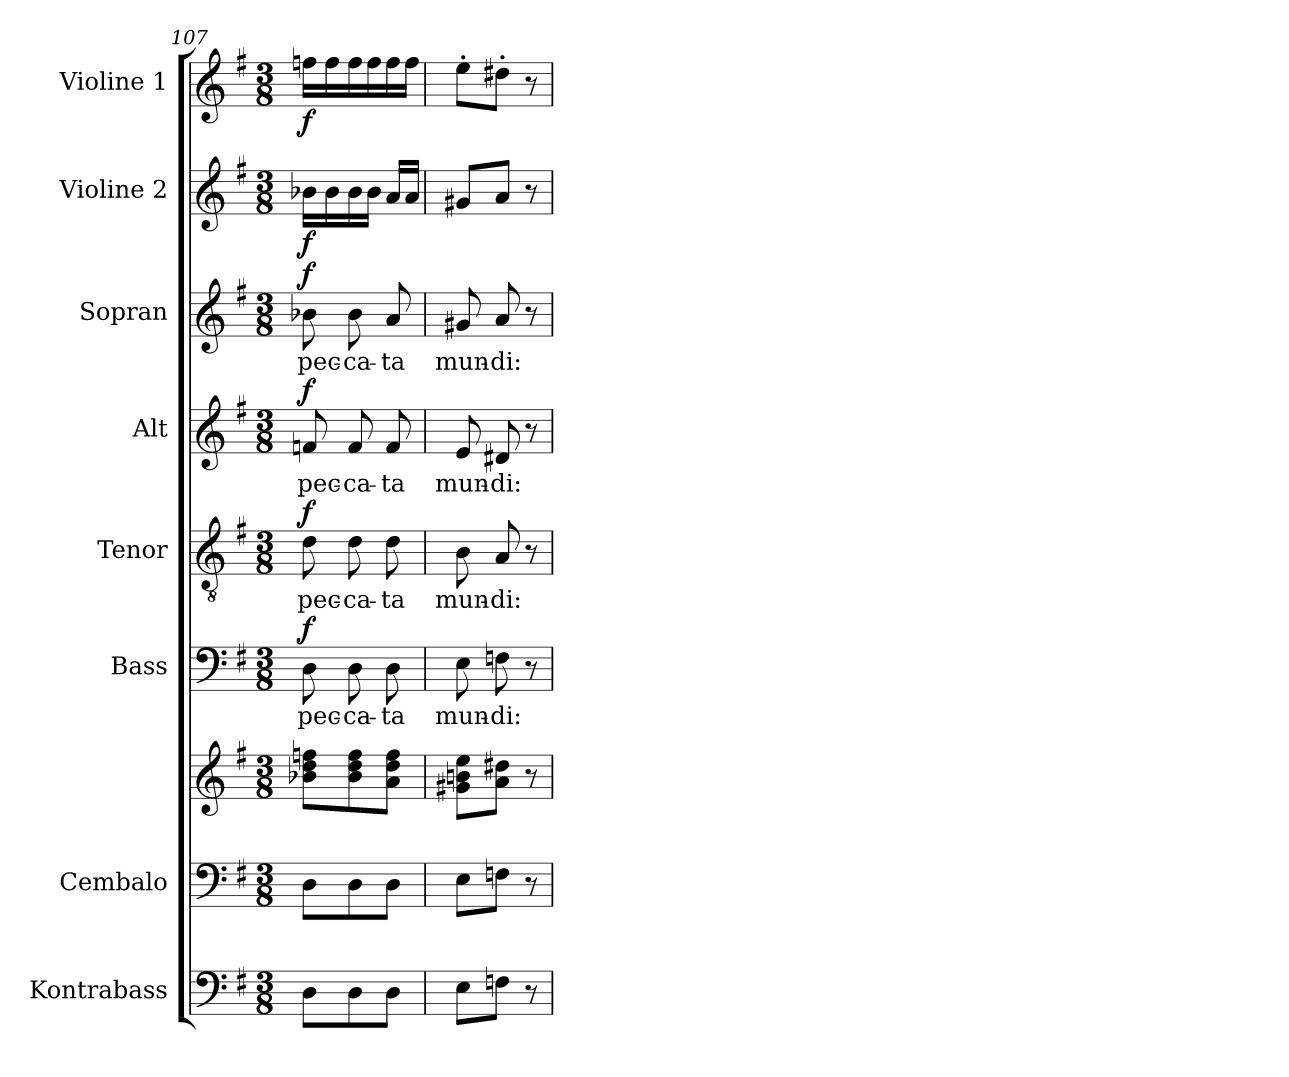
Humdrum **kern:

**kern	**kern	**kern	**kern	**text	**dynam	**kern	**text	**dynam	**kern	**text	**dynam	**kern	**text	**dynam	**kern	**dynam	**kern	**dynam
*part8	*part7	*part7	*part6	*part6	*part6	*part5	*part5	*part5	*part4	*part4	*part4	*part3	*part3	*part3	*part2	*part2	*part1	*part1
*staff9	*staff8	*staff7	*staff6	*staff6	*staff6	*staff5	*staff5	*staff5	*staff4	*staff4	*staff4	*staff3	*staff3	*staff3	*staff2	*staff2	*staff1	*staff1
*I"Kontrabass	*I"Cembalo	*	*I"Bass	*	*	*I"Tenor	*	*	*I"Alt	*	*	*I"Sopran	*	*	*I"Violine 2	*	*I"Violine 1	*
*I'Kb.	*I'Cemb.	*	*I'B.	*	*	*I'T.	*	*	*I'A.	*	*	*I'S.	*	*	*I'Vl. 2	*	*I'Vl. 1	*
*clefF4	*clefF4	*clefG2	*clefF4	*	*	*clefGv2	*	*	*clefG2	*	*	*clefG2	*	*	*clefG2	*	*clefG2	*
*ITrd7c12	*	*	*	*	*	*	*	*	*	*	*	*	*	*	*	*	*	*
*k[f#]	*k[f#]	*k[f#]	*k[f#]	*	*	*k[f#]	*	*	*k[f#]	*	*	*k[f#]	*	*	*k[f#]	*	*k[f#]	*
*G:	*G:	*G:	*G:	*	*	*G:	*	*	*G:	*	*	*G:	*	*	*G:	*	*G:	*
*M3/8	*M3/8	*M3/8	*M3/8	*	*	*M3/8	*	*	*M3/8	*	*	*M3/8	*	*	*M3/8	*	*M3/8	*
=107	=107	=107	=107	=107	=107	=107	=107	=107	=107	=107	=107	=107	=107	=107	=107	=107	=107	=107
!	!	!	!	!LO:LY:b	!LO:DY:a	!	!LO:LY:b	!LO:DY:a	!	!LO:LY:b	!LO:DY:a	!	!LO:LY:b	!LO:DY:a	!	!LO:DY:b	!	!LO:DY:b
8DD\L	8D\L	8b-X\ 8dd\ 8ffn\L	8D\	pec-	f	8d\	pec-	f	8fn/	pec-	f	8b-X\	pec-	f	16b-X\LL	f	16ffn\LL	f
.	.	.	.	.	.	.	.	.	.	.	.	.	.	.	16b-\	.	16ff\	.
!	!	!	!	!LO:LY:b	!	!	!LO:LY:b	!	!	!LO:LY:b	!	!	!LO:LY:b	!	!	!	!	!
8DD\	8D\	8b-\ 8dd\ 8ff\	8D\	-ca-	.	8d\	-ca-	.	8f/	-ca-	.	8b-\	-ca-	.	16b-\	.	16ff\	.
.	.	.	.	.	.	.	.	.	.	.	.	.	.	.	16b-\JJ	.	16ff\	.
!	!	!	!	!LO:LY:b	!	!	!LO:LY:b	!	!	!LO:LY:b	!	!	!LO:LY:b	!	!	!	!	!
8DD\J	8D\J	8a\ 8dd\ 8ff\J	8D\	-ta	.	8d\	-ta	.	8f/	-ta	.	8a/	-ta	.	16a/LL	.	16ff\	.
.	.	.	.	.	.	.	.	.	.	.	.	.	.	.	16a/JJ	.	16ff\JJ	.
!!LO:PB:g=z
=108	=108	=108	=108	=108	=108	=108	=108	=108	=108	=108	=108	=108	=108	=108	=108	=108	=108	=108
!	!	!	!	!LO:LY:b	!	!	!LO:LY:b	!	!	!LO:LY:b	!	!	!LO:LY:b	!	!	!	!	!
8EE\L	8E\L	8g#X\ 8bn\ 8ee\L	8E\	mun-	.	8B\	mun-	.	8e/	mun-	.	8g#X/	mun-	.	8g#X/L	.	8ee'>\L	.
!	!	!	!	!LO:LY:b	!	!	!LO:LY:b	!	!	!LO:LY:b	!	!	!LO:LY:b	!	!	!	!	!
8FFn\J	8Fn\J	8a\ 8dd#X\J	8Fn\	-di:	.	8A/	-di:	.	8d#X/	-di:	.	8a/	-di:	.	8a/J	.	8dd#X'>\J	.
8r	8r	8r	8r	.	.	8r	.	.	8r	.	.	8r	.	.	8r	.	8r	.
=	=	=	=	=	=	=	=	=	=	=	=	=	=	=	=	=	=	=
*-	*-	*-	*-	*-	*-	*-	*-	*-	*-	*-	*-	*-	*-	*-	*-	*-	*-	*-
